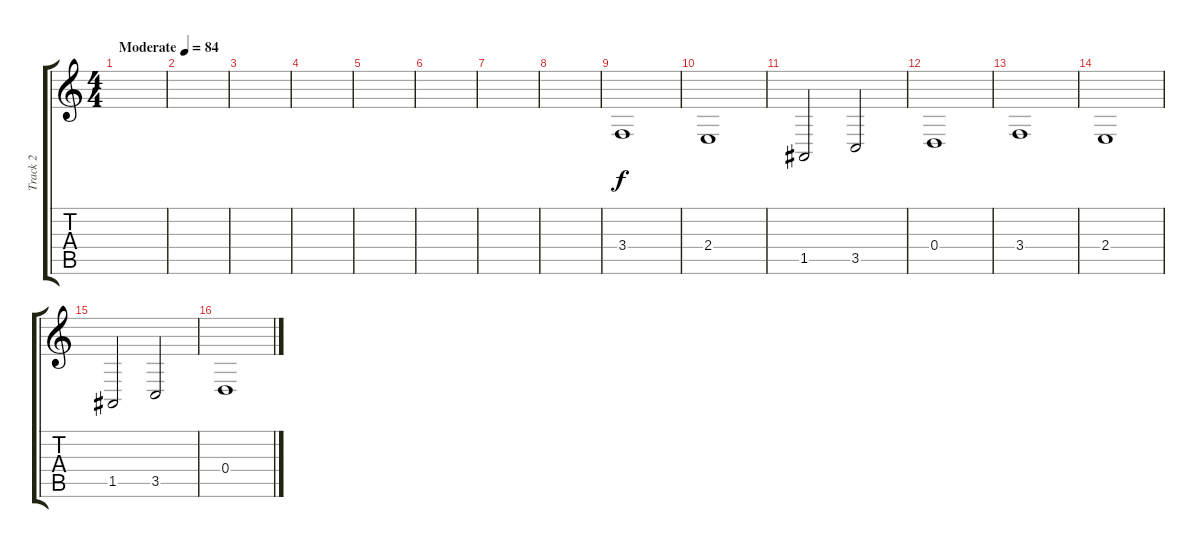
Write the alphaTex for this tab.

\track ("Track 2" "Track 2") {instrument lead6voice}
\staff {score tabs}
\tuning (E4 B3 G3 D3 A2 E2) {hide}
\ts (4 4)
\tempo (84 "Moderate")
\clef g2
\ks c
|
|
|
|
|
|
|
|
3.4.1 |
2.4.1 |
1.5.2 3.5.2 |
0.4.1 |
3.4.1 |
2.4.1 |
1.5.2 3.5.2 |
0.4.1
